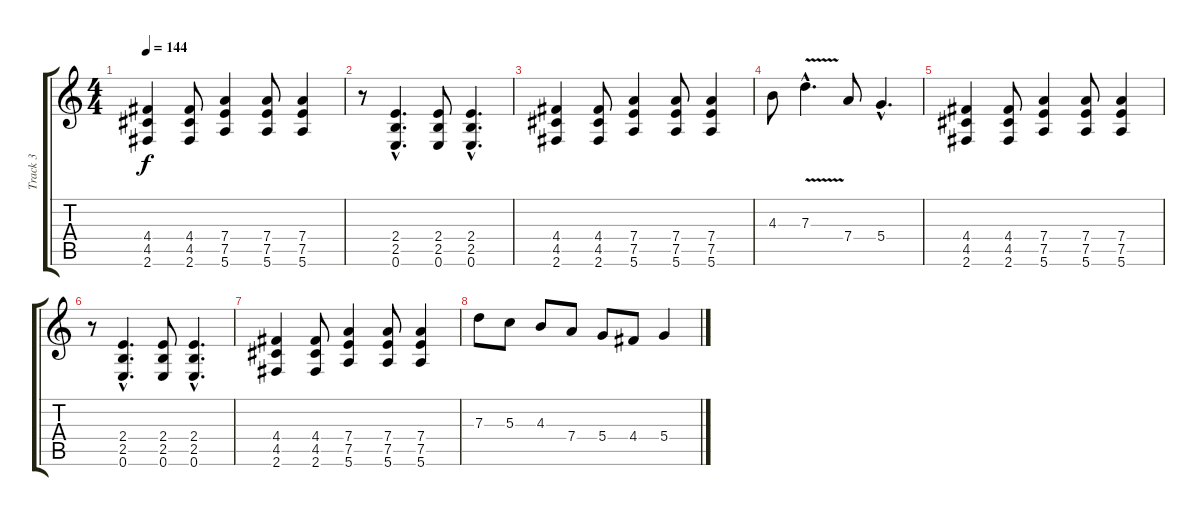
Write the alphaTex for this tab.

\track ("Track 3" "Track 3") {instrument overdrivenguitar}
\staff {score tabs}
\tuning (E4 B3 G3 D3 A2 E2) {hide}
\ts (4 4)
\tempo 144
\clef g2
\ks c
(4.4 4.5 2.6).4{dy f} (4.4 4.5 2.6).8 (7.4 7.5 5.6).4 (7.4 7.5 5.6).8 (7.4 7.5 5.6).4 |
r.8 (2.4{hac} 2.5{hac} 0.6{hac}).4{d} (2.4 2.5 0.6).8 (2.4{hac} 2.5{hac} 0.6{hac}).4{d} |
(4.4 4.5 2.6).4 (4.4 4.5 2.6).8 (7.4 7.5 5.6).4 (7.4 7.5 5.6).8 (7.4 7.5 5.6).4 |
4.3.8 7.3{v hac}.4{d} 7.4.8 5.4{hac}.4{d} |
(4.4 4.5 2.6).4 (4.4 4.5 2.6).8 (7.4 7.5 5.6).4 (7.4 7.5 5.6).8 (7.4 7.5 5.6).4 |
r.8 (2.4{hac} 2.5{hac} 0.6{hac}).4{d} (2.4 2.5 0.6).8 (2.4{hac} 2.5{hac} 0.6{hac}).4{d} |
(4.4 4.5 2.6).4 (4.4 4.5 2.6).8 (7.4 7.5 5.6).4 (7.4 7.5 5.6).8 (7.4 7.5 5.6).4 |
7.3.8 5.3.8 4.3.8 7.4.8 5.4.8 4.4.8 5.4.4
